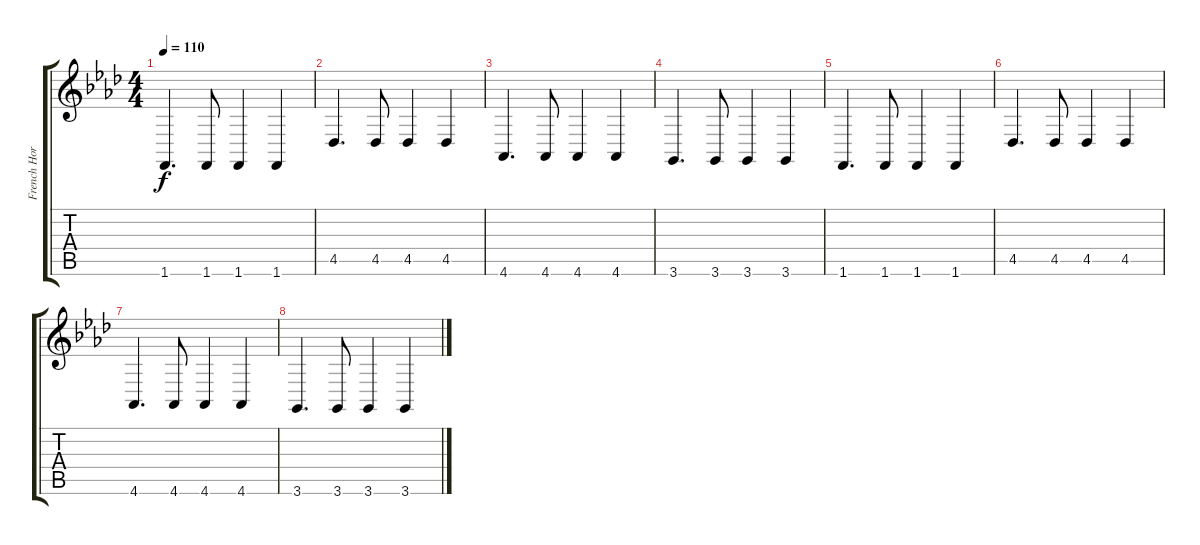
\track ("French Horn [Low Keys]" "French Hor") {instrument frenchhorn}
\staff {score tabs}
\tuning (E4 B3 G3 D3 A2 E2) {hide}
\ts (4 4)
\tempo 110
\clef g2
\ks fminor
1.6.4{d dy f} 1.6.8 1.6.4 1.6.4 |
4.5.4{d} 4.5.8 4.5.4 4.5.4 |
4.6.4{d} 4.6.8 4.6.4 4.6.4 |
3.6.4{d} 3.6.8 3.6.4 3.6.4 |
1.6.4{d} 1.6.8 1.6.4 1.6.4 |
4.5.4{d} 4.5.8 4.5.4 4.5.4 |
4.6.4{d} 4.6.8 4.6.4 4.6.4 |
3.6.4{d} 3.6.8 3.6.4 3.6.4
